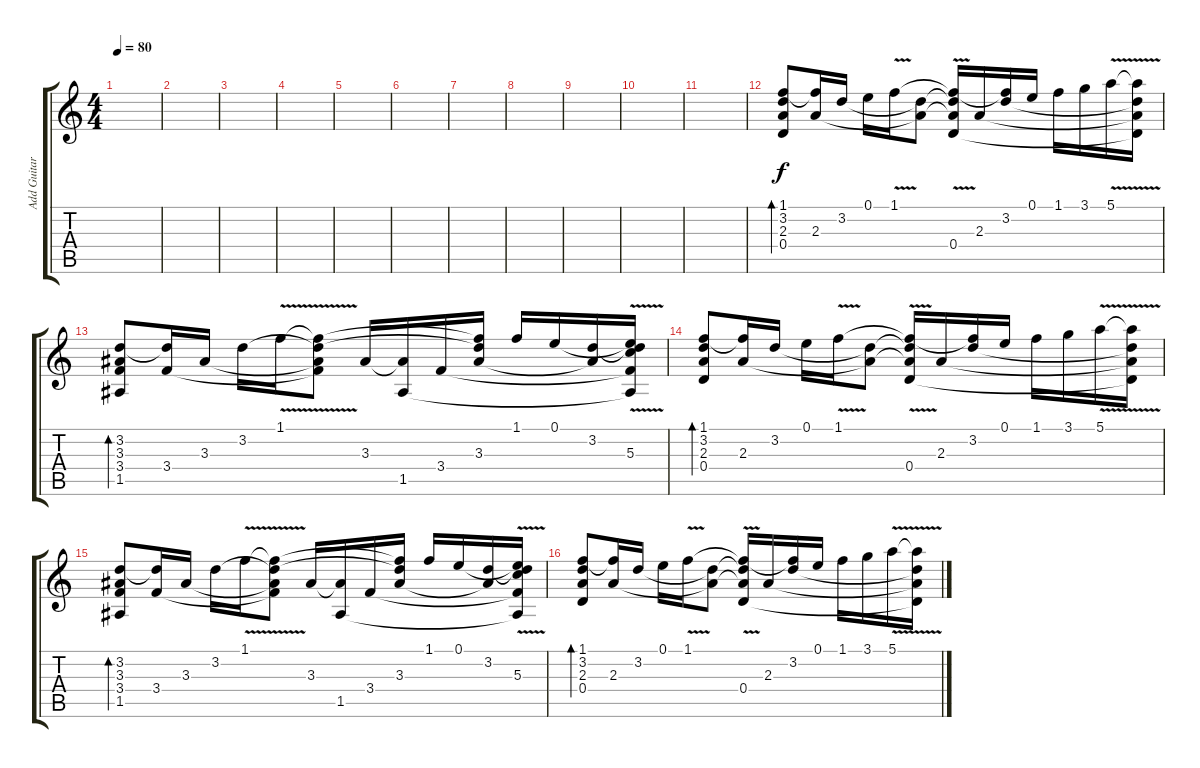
\track ("Add Guitar" "Add Guitar") {instrument acousticguitarsteel}
\staff {score tabs}
\tuning (E4 B3 G3 D3 A2 E2) {hide}
\ts (4 4)
\tempo 80
\clef g2
\ks c
|
|
|
|
|
|
|
|
|
|
|
(1.1 3.2 2.3 0.4).8{bd 480 volume 13 instrument acousticguitarsteel} (1.1{t} 2.3).16 3.2.16 0.1.16 1.1{v}.16 (3.2{t} 2.3{t}).8 (1.1{t} 3.2{t} 2.3{t} 0.4).16 2.3.16 (1.1{t} 3.2).16 0.1.16 1.1.16 3.1.16 5.1{v}.16 (5.1{t} 3.2{t} 2.3{t} 0.4{t}).16 |
(3.2 3.3 3.4 1.5).8{bd 480 volume 13} (3.2{t} 3.4).16 3.3.16 3.2.16 1.1{v}.16 (1.1{t} 3.2{t} 3.3{t} 3.4{t}).8 3.3.16 (3.3{t} 1.5).16 3.4.16 (1.1{t} 3.2{t} 3.3).16 1.1.16 0.1.16 (3.2 3.3{t}).16 (0.1{t} 3.2{t} 5.3{v} 3.4{t} 1.5{t}).16 |
(1.1 3.2 2.3 0.4).8{bd 480 volume 13 instrument acousticguitarsteel} (1.1{t} 2.3).16 3.2.16 0.1.16 1.1{v}.16 (3.2{t} 2.3{t}).8 (1.1{t} 3.2{t} 2.3{t} 0.4).16 2.3.16 (1.1{t} 3.2).16 0.1.16 1.1.16 3.1.16 5.1{v}.16 (5.1{t} 3.2{t} 2.3{t} 0.4{t}).16 |
(3.2 3.3 3.4 1.5).8{bd 480 volume 13} (3.2{t} 3.4).16 3.3.16 3.2.16 1.1{v}.16 (1.1{t} 3.2{t} 3.3{t} 3.4{t}).8 3.3.16 (3.3{t} 1.5).16 3.4.16 (1.1{t} 3.2{t} 3.3).16 1.1.16 0.1.16 (3.2 3.3{t}).16 (0.1{t} 3.2{t} 5.3{v} 3.4{t} 1.5{t}).16 |
(1.1 3.2 2.3 0.4).8{bd 480 volume 13 balance 0 instrument acousticguitarsteel} (1.1{t} 2.3).16 3.2.16 0.1.16 1.1{v}.16 (3.2{t} 2.3{t}).8 (1.1{t} 3.2{t} 2.3{t} 0.4).16 2.3.16 (1.1{t} 3.2).16 0.1.16 1.1.16 3.1.16 5.1{v}.16 (5.1{t} 3.2{t} 2.3{t} 0.4{t}).16
